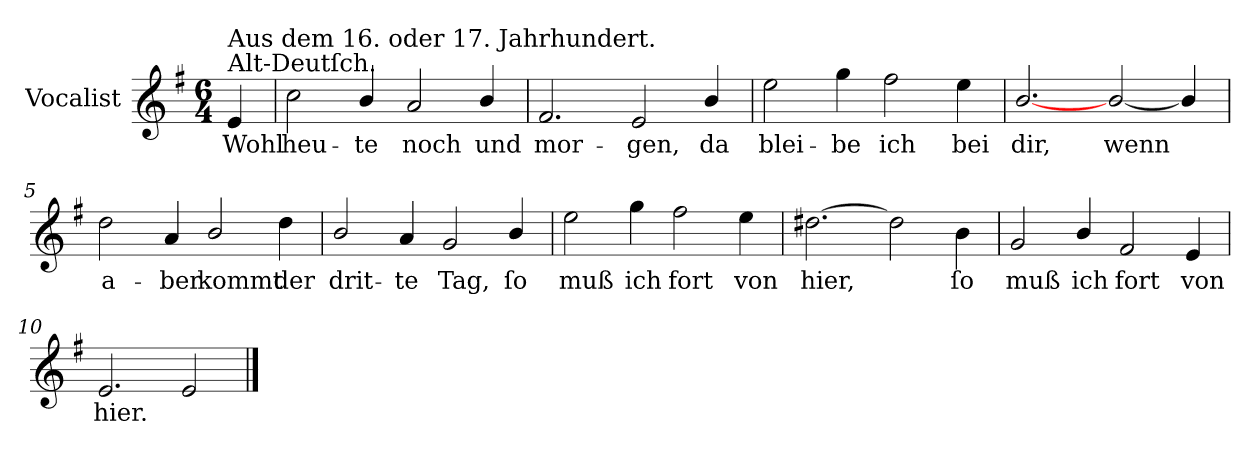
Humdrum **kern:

**kern	**text
*part1	*part1
*staff1	*staff1
*I"Vocalist	*
*k[f#]	*
*e:	*
*M6/4	*
=	=
!LO:TX:a:t=Alt-Deutſch.	!
!LO:TX:a:t=Aus dem 16. oder 17. Jahrhundert.	!
4e	Wohl
=1	=1
2cc	heu-
4b/	-te
2a	noch
4b/	und
=2	=2
2.f#	mor-
2e	-gen,
4b/	da
=3	=3
2ee	blei-
4gg	-be
2ff#	ich
4ee	bei
=4	=4
[2.b/	dir,
[2b/	wenn
4b/]	.
=5	=5
2dd	a-
4a	-ber
2b/	kommt
4dd	der
=6	=6
2b/	drit-
4a	-te
2g	Tag,
4b/	ſo
=7	=7
2ee	muß
4gg	ich
2ff#	fort
4ee	von
=8	=8
[2.dd#X	hier,
2dd#]	.
4b	ſo
=9	=9
2g	muß
4b/	ich
2f#	fort
4e	von
=10	=10
2.e	hier.
2e	.
==	==
*-	*-
